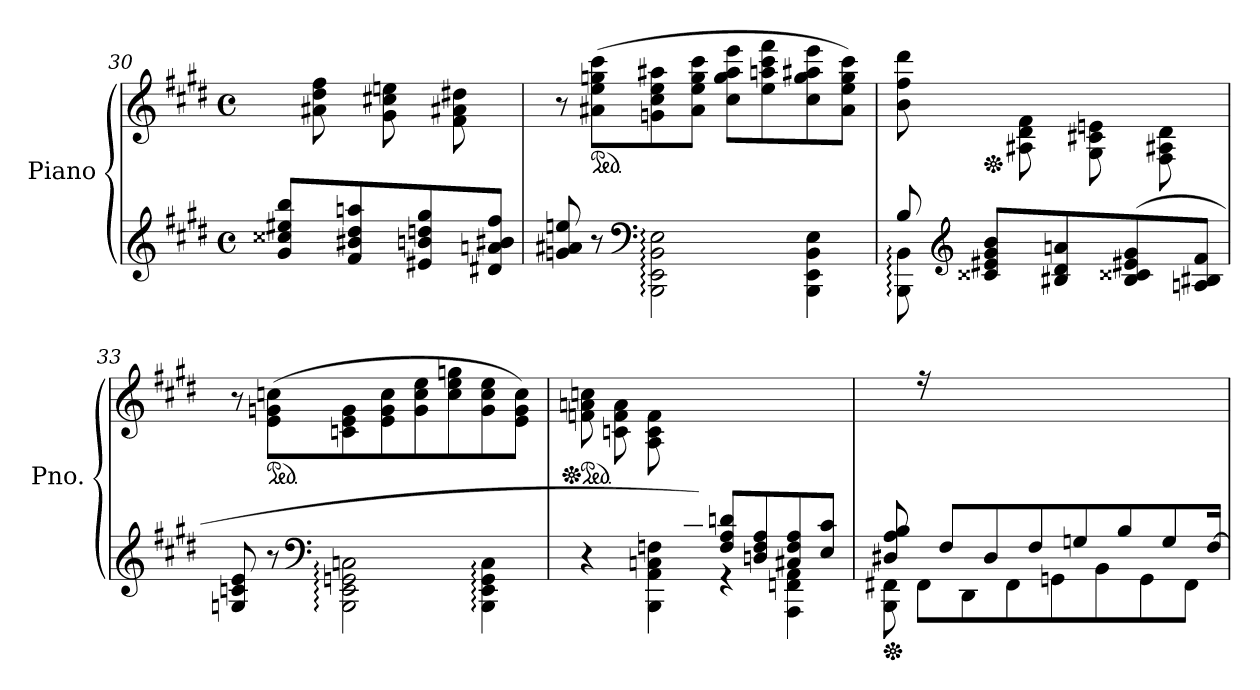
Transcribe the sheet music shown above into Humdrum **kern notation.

**kern	**kern
*part1	*part1
*staff2	*staff1
*I"Piano	*
*I'Pno.	*
*clefG2	*clefG2
*k[f#c#g#d#]	*k[f#c#g#d#]
*M4/4	*M4/4
*met(c)	*met(c)
=30X1	=30X1
*	*^
(8g#/ 8cc##X/ 8ee#X/ 8bb/L	2..ryy	8ryy
8ryy	.	8a#X\ 8dd#\ 8ff#\)
(8f#/ 8b#X/ 8dd#/ 8aan/J	.	8ryy
8ryy	.	8g#\ 8cc#X\ 8een\L)
(8e#X/ 8bn/ 8ddn/ 8gg#/	.	8ryy
8ryy	.	8f#\ 8a#X\ 8dd#X\)
8d#X/ 8an/ 8b#X/ 8ff#/J	.	8ryy
*	*v	*v
=31	=31
8gn/ 8a#X/ 8een/	8r
*	*ped
8r	(8a#X\ 8ee\ 8ggn\ 8ccc#\L
*clefF4	*
2BBB\: 2EE\: 2BB\: 2E\:	8gn\ 8cc#\ 8ee\ 8aa#X\
.	8a#\ 8ee\ 8gg\ 8ccc#\J
.	8cc#\ 8gg\ 8aa#\ 8eee\L
.	8ee\ 8aan\ 8ccc#\ 8fff#\
4BBB\ 4EE\ 4BB\ 4E\	8cc#\ 8gg\ 8aa#X\ 8eee\
.	8a#\ 8ee\ 8gg\ 8ccc#\J)
=32	=32
*^	*^
8BBB\: 8BB\:	8B/	8b\ 8ff#\ 8ddd#\	4ryy
*clefG2	*	*	*
*	*	*Xped	*
(8c##X/ 8e#X/ 8g#/ 8b/L	2..ryy	2..ryy	.
8ryy	.	.	8A#X\ 8d#\ 8f#\)
(8B#X/ 8d#/ 8an/	.	.	8ryy
8ryy	.	.	8G#\ 8c#X\ 8en\)
(8B#/ 8c##X/ 8e#X/ 8g#/	.	.	8ryy
8ryy	.	.	8F#\ 8A#X\ 8d#\)
8An/ 8B#X/ 8f#/J	.	.	8ryy
*v	*v	*	*
*	*v	*v
=33	=33
8Gn/ 8cn/ 8e/	8r
*	*ped
8r	(8e\ 8gn\ 8ccn\L
*clefF4	*
2BBB\: 2EE\: 2GGn\: 2Cn\:	8cn\ 8e\ 8g\
.	8e\ 8g\ 8cc\
.	8g\ 8cc\ 8ee\
.	8cc\ 8ee\ 8ggn\
4BBB\: 4EE\: 4GG\: 4C\:	8g\ 8cc\ 8ee\
.	8e\ 8g\ 8cc\J)
!!LO:LB:g=z
=34	=34
*^	*
*	*	*Xped
*	*	*ped
4.ryy	4r	(8fn\ 8an\ 8ccn\L
.	.	8cn\ 8f\ 8a\
.	4BBB\ 4AA\ 4Cn\ 4Fn\	8A\ 8c\ 8f\
8F#/ 8A/ 8cn/J)	.	2ryy
8F#/ 8A/ 8dn/L	4rGG	.
8Dn/ 8F#/ 8A/	.	.
8C#/ 8F#/ 8A/	4AAA\ 4FFn\ 4AA\	.
8E/ 8c/J	.	8ryy
=35	=35	=35
*Xped	*	*
8D#X/ 8A/ 8B/	8BBB\ 8FF#X\	8ryy
16ryy	8FF#\L	16rff
8F#/L	.	2ryy
.	8DD#\	.
8D#/	.	.
.	8FF#\	.
8F#/	.	.
.	8GGn\	.
8Gn/	.	.
.	8BB\	.
8B/	.	4ryy
.	8GG\	.
8G/	.	.
.	8FF#\J	.
[16F#/Jk	.	16ryy
*v	*v	*
=	=
*-	*-
